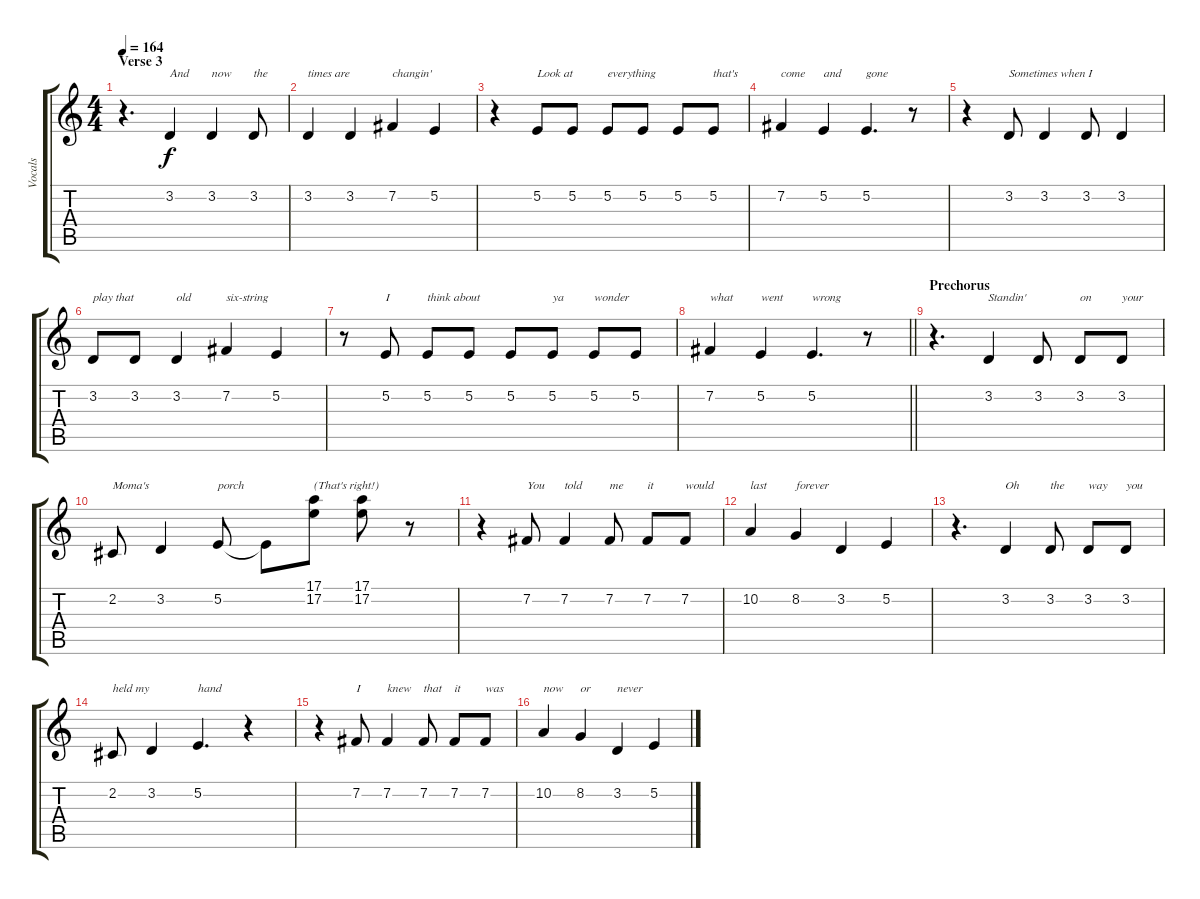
\track ("Vocals" "Vocals") {instrument altosax}
\staff {score tabs}
\tuning (E4 B3 G3 D3 A2 E2) {hide}
\ts (4 4)
\section ("" "Verse 3")
\tempo 164
\clef g2
\ks c
r.4{d dy f} 3.2.4{txt "And"} 3.2.4{txt "now"} 3.2.8{txt "the"} |
3.2.4{txt "times are"} 3.2.4 7.2.4{txt "changin'"} 5.2.4 |
r.4 5.2.8{txt "Look at"} 5.2.8 5.2.8{txt "everything"} 5.2.8 5.2.8 5.2.8{txt "that's"} |
7.2.4{txt "come"} 5.2.4{txt "and"} 5.2.4{d txt "gone"} r.8 |
r.4 3.2.8{txt "Sometimes when I"} 3.2.4 3.2.8 3.2.4 |
3.2.8{txt "play that"} 3.2.8 3.2.4{txt "old"} 7.2.4{txt "six-string"} 5.2.4 |
r.8 5.2.8{txt "I"} 5.2.8{txt "think about"} 5.2.8 5.2.8 5.2.8{txt "ya"} 5.2.8{txt "wonder"} 5.2.8 |
\barLineRight lightlight
7.2.4{txt "what"} 5.2.4{txt "went"} 5.2.4{d txt "wrong"} r.8 |
\section ("" "Prechorus")
r.4{d} 3.2.4{txt "Standin'"} 3.2.8 3.2.8{txt "on"} 3.2.8{txt "your"} |
2.2.8{txt "Moma's"} 3.2.4 5.2.8{txt "porch"} 5.2{t}.8 (17.1 17.2).8{txt "(That's right!)"} (17.1 17.2).8 r.8 |
r.4 7.2.8{txt "You"} 7.2.4{txt "told"} 7.2.8{txt "me"} 7.2.8{txt "it"} 7.2.8{txt "would"} |
10.2.4{txt "last"} 8.2.4{txt "forever"} 3.2.4 5.2.4 |
r.4{d} 3.2.4{txt "Oh"} 3.2.8{txt "the"} 3.2.8{txt "way"} 3.2.8{txt "you"} |
2.2.8{txt "held my"} 3.2.4 5.2.4{d txt "hand"} r.4 |
r.4 7.2.8{txt "I"} 7.2.4{txt "knew"} 7.2.8{txt "that"} 7.2.8{txt "it"} 7.2.8{txt "was"} |
10.2.4{txt "now"} 8.2.4{txt "or"} 3.2.4{txt "never"} 5.2.4
